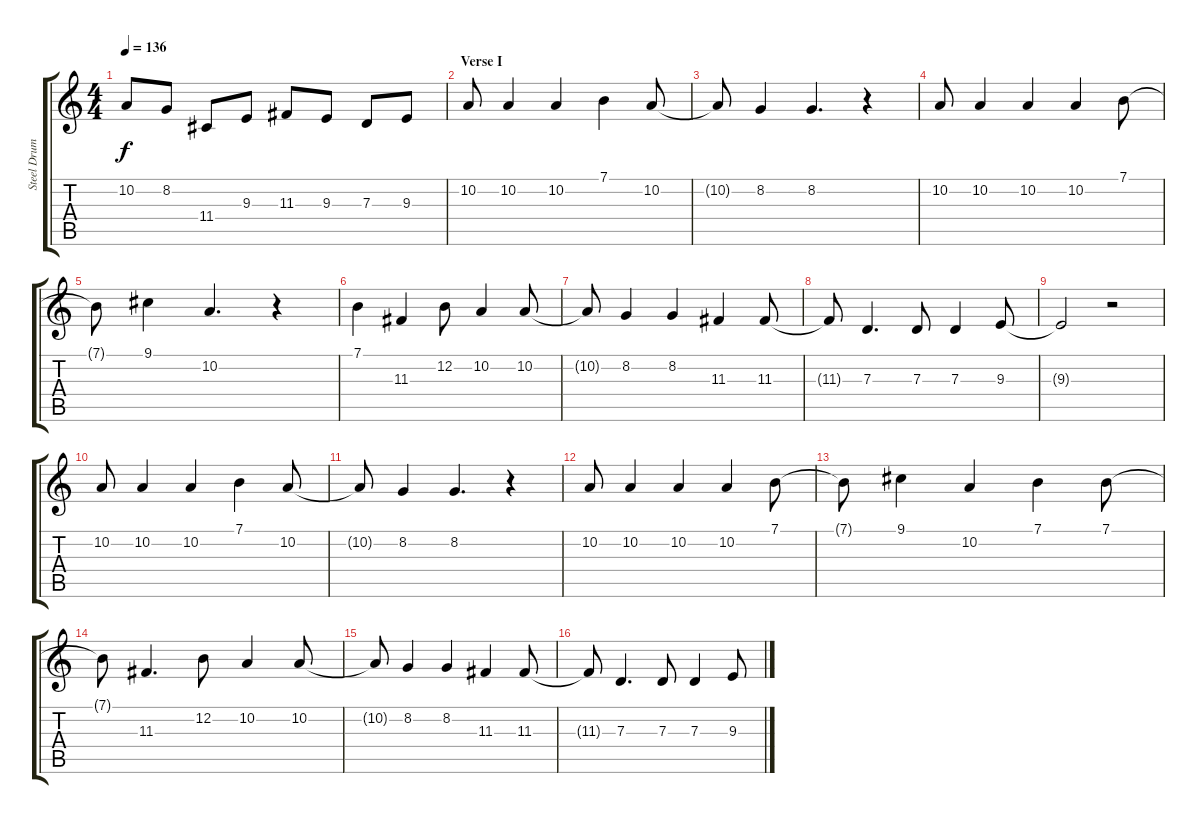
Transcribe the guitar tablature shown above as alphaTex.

\track ("Steel Drums" "Steel Drum") {instrument steeldrums}
\staff {score tabs}
\tuning (E4 B3 G3 D3 A2 E2) {hide}
\ts (4 4)
\tempo 136
\clef g2
\ks c
10.2{t}.8{dy f} 8.2.8 11.4.8 9.3.8 11.3.8 9.3.8 7.3.8 9.3.8 |
\section ("" "Verse I")
10.2.8 10.2.4 10.2.4 7.1.4 10.2.8 |
10.2{t}.8 8.2.4 8.2.4{d} r.4 |
10.2.8 10.2.4 10.2.4 10.2.4 7.1.8 |
7.1{t}.8 9.1.4 10.2.4{d} r.4 |
7.1.4 11.3.4 12.2.8 10.2.4 10.2.8 |
10.2{t}.8 8.2.4 8.2.4 11.3.4 11.3.8 |
11.3{t}.8 7.3.4{d} 7.3.8 7.3.4 9.3.8 |
9.3{t}.2 r.2 |
10.2.8 10.2.4 10.2.4 7.1.4 10.2.8 |
10.2{t}.8 8.2.4 8.2.4{d} r.4 |
10.2.8 10.2.4 10.2.4 10.2.4 7.1.8 |
7.1{t}.8 9.1.4 10.2.4 7.1.4 7.1.8 |
7.1{t}.8 11.3.4{d} 12.2.8 10.2.4 10.2.8 |
10.2{t}.8 8.2.4 8.2.4 11.3.4 11.3.8 |
11.3{t}.8 7.3.4{d} 7.3.8 7.3.4 9.3.8
